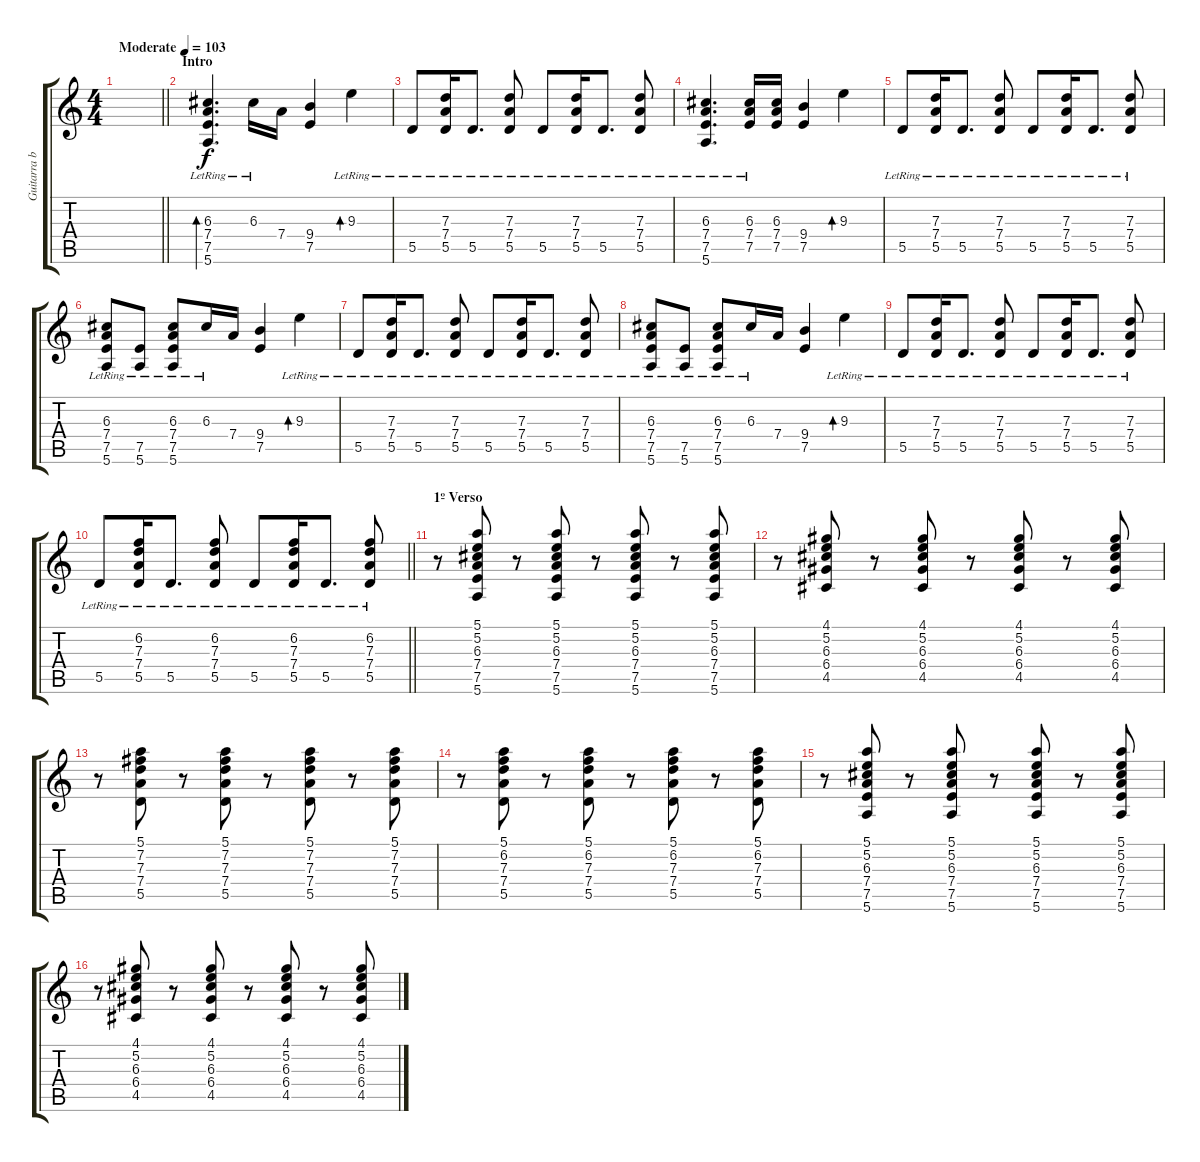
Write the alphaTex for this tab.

\track ("Guitarra base" "Guitarra b") {instrument electricguitarclean}
\staff {score tabs}
\tuning (E4 B3 G3 D3 A2 E2) {hide}
\ts (4 4)
\tempo (103 "Moderate")
\clef g2
\barLineRight lightlight
\ks c
|
\section ("" "Intro")
(6.3{lr} 7.4{lr} 7.5{lr} 5.6{lr}).4{d bd 120} 6.3{lr}.16 7.4.16 (9.4 7.5).4 9.3{lr}.4{bd 120} |
5.5{lr}.8 (7.3{lr} 7.4{lr} 5.5{lr}).16 5.5{lr}.8{d} (7.3{lr} 7.4{lr} 5.5{lr}).8 5.5{lr}.8 (7.3{lr} 7.4{lr} 5.5{lr}).16 5.5{lr}.8{d} (7.3{lr} 7.4{lr} 5.5{lr}).8 |
(6.3{lr} 7.4{lr} 7.5{lr} 5.6{lr}).4{d} (6.3{lr} 7.4 7.5).16 (6.3 7.4 7.5).16 (9.4 7.5).4 9.3.4{bd 120} |
5.5{lr}.8 (7.3{lr} 7.4{lr} 5.5{lr}).16 5.5{lr}.8{d} (7.3{lr} 7.4{lr} 5.5{lr}).8 5.5{lr}.8 (7.3{lr} 7.4{lr} 5.5{lr}).16 5.5{lr}.8{d} (7.3{lr} 7.4{lr} 5.5{lr}).8 |
(6.3{lr} 7.4{lr} 7.5{lr} 5.6{lr}).8 (7.5 5.6{lr}).8 (6.3{lr} 7.4{lr} 7.5{lr} 5.6{lr}).8 6.3{lr}.16 7.4.16 (9.4 7.5).4 9.3{lr}.4{bd 120} |
5.5{lr}.8 (7.3{lr} 7.4{lr} 5.5{lr}).16 5.5{lr}.8{d} (7.3{lr} 7.4{lr} 5.5{lr}).8 5.5{lr}.8 (7.3{lr} 7.4{lr} 5.5{lr}).16 5.5{lr}.8{d} (7.3{lr} 7.4{lr} 5.5{lr}).8 |
(6.3{lr} 7.4{lr} 7.5{lr} 5.6{lr}).8 (7.5 5.6{lr}).8 (6.3{lr} 7.4{lr} 7.5{lr} 5.6{lr}).8 6.3{lr}.16 7.4.16 (9.4 7.5).4 9.3{lr}.4{bd 120} |
5.5{lr}.8 (7.3{lr} 7.4{lr} 5.5{lr}).16 5.5{lr}.8{d} (7.3{lr} 7.4{lr} 5.5{lr}).8 5.5{lr}.8 (7.3{lr} 7.4{lr} 5.5{lr}).16 5.5{lr}.8{d} (7.3{lr} 7.4{lr} 5.5{lr}).8 |
\barLineRight lightlight
5.5{lr}.8 (6.2 7.3{lr} 7.4{lr} 5.5{lr}).16 5.5{lr}.8{d} (6.2 7.3{lr} 7.4{lr} 5.5{lr}).8 5.5{lr}.8 (6.2 7.3{lr} 7.4{lr} 5.5{lr}).16 5.5{lr}.8{d} (6.2 7.3{lr} 7.4{lr} 5.5{lr}).8 |
\section ("" "1º Verso")
r.8 (5.1 5.2 6.3 7.4 7.5 5.6).8 r.8 (5.1 5.2 6.3 7.4 7.5 5.6).8 r.8 (5.1 5.2 6.3 7.4 7.5 5.6).8 r.8 (5.1 5.2 6.3 7.4 7.5 5.6).8 |
r.8 (4.1 5.2 6.3 6.4 4.5).8 r.8 (4.1 5.2 6.3 6.4 4.5).8 r.8 (4.1 5.2 6.3 6.4 4.5).8 r.8 (4.1 5.2 6.3 6.4 4.5).8 |
r.8 (5.1 7.2 7.3 7.4 5.5).8 r.8 (5.1 7.2 7.3 7.4 5.5).8 r.8 (5.1 7.2 7.3 7.4 5.5).8 r.8 (5.1 7.2 7.3 7.4 5.5).8 |
r.8 (5.1 6.2 7.3 7.4 5.5).8 r.8 (5.1 6.2 7.3 7.4 5.5).8 r.8 (5.1 6.2 7.3 7.4 5.5).8 r.8 (5.1 6.2 7.3 7.4 5.5).8 |
r.8 (5.1 5.2 6.3 7.4 7.5 5.6).8 r.8 (5.1 5.2 6.3 7.4 7.5 5.6).8 r.8 (5.1 5.2 6.3 7.4 7.5 5.6).8 r.8 (5.1 5.2 6.3 7.4 7.5 5.6).8 |
r.8 (4.1 5.2 6.3 6.4 4.5).8 r.8 (4.1 5.2 6.3 6.4 4.5).8 r.8 (4.1 5.2 6.3 6.4 4.5).8 r.8 (4.1 5.2 6.3 6.4 4.5).8
